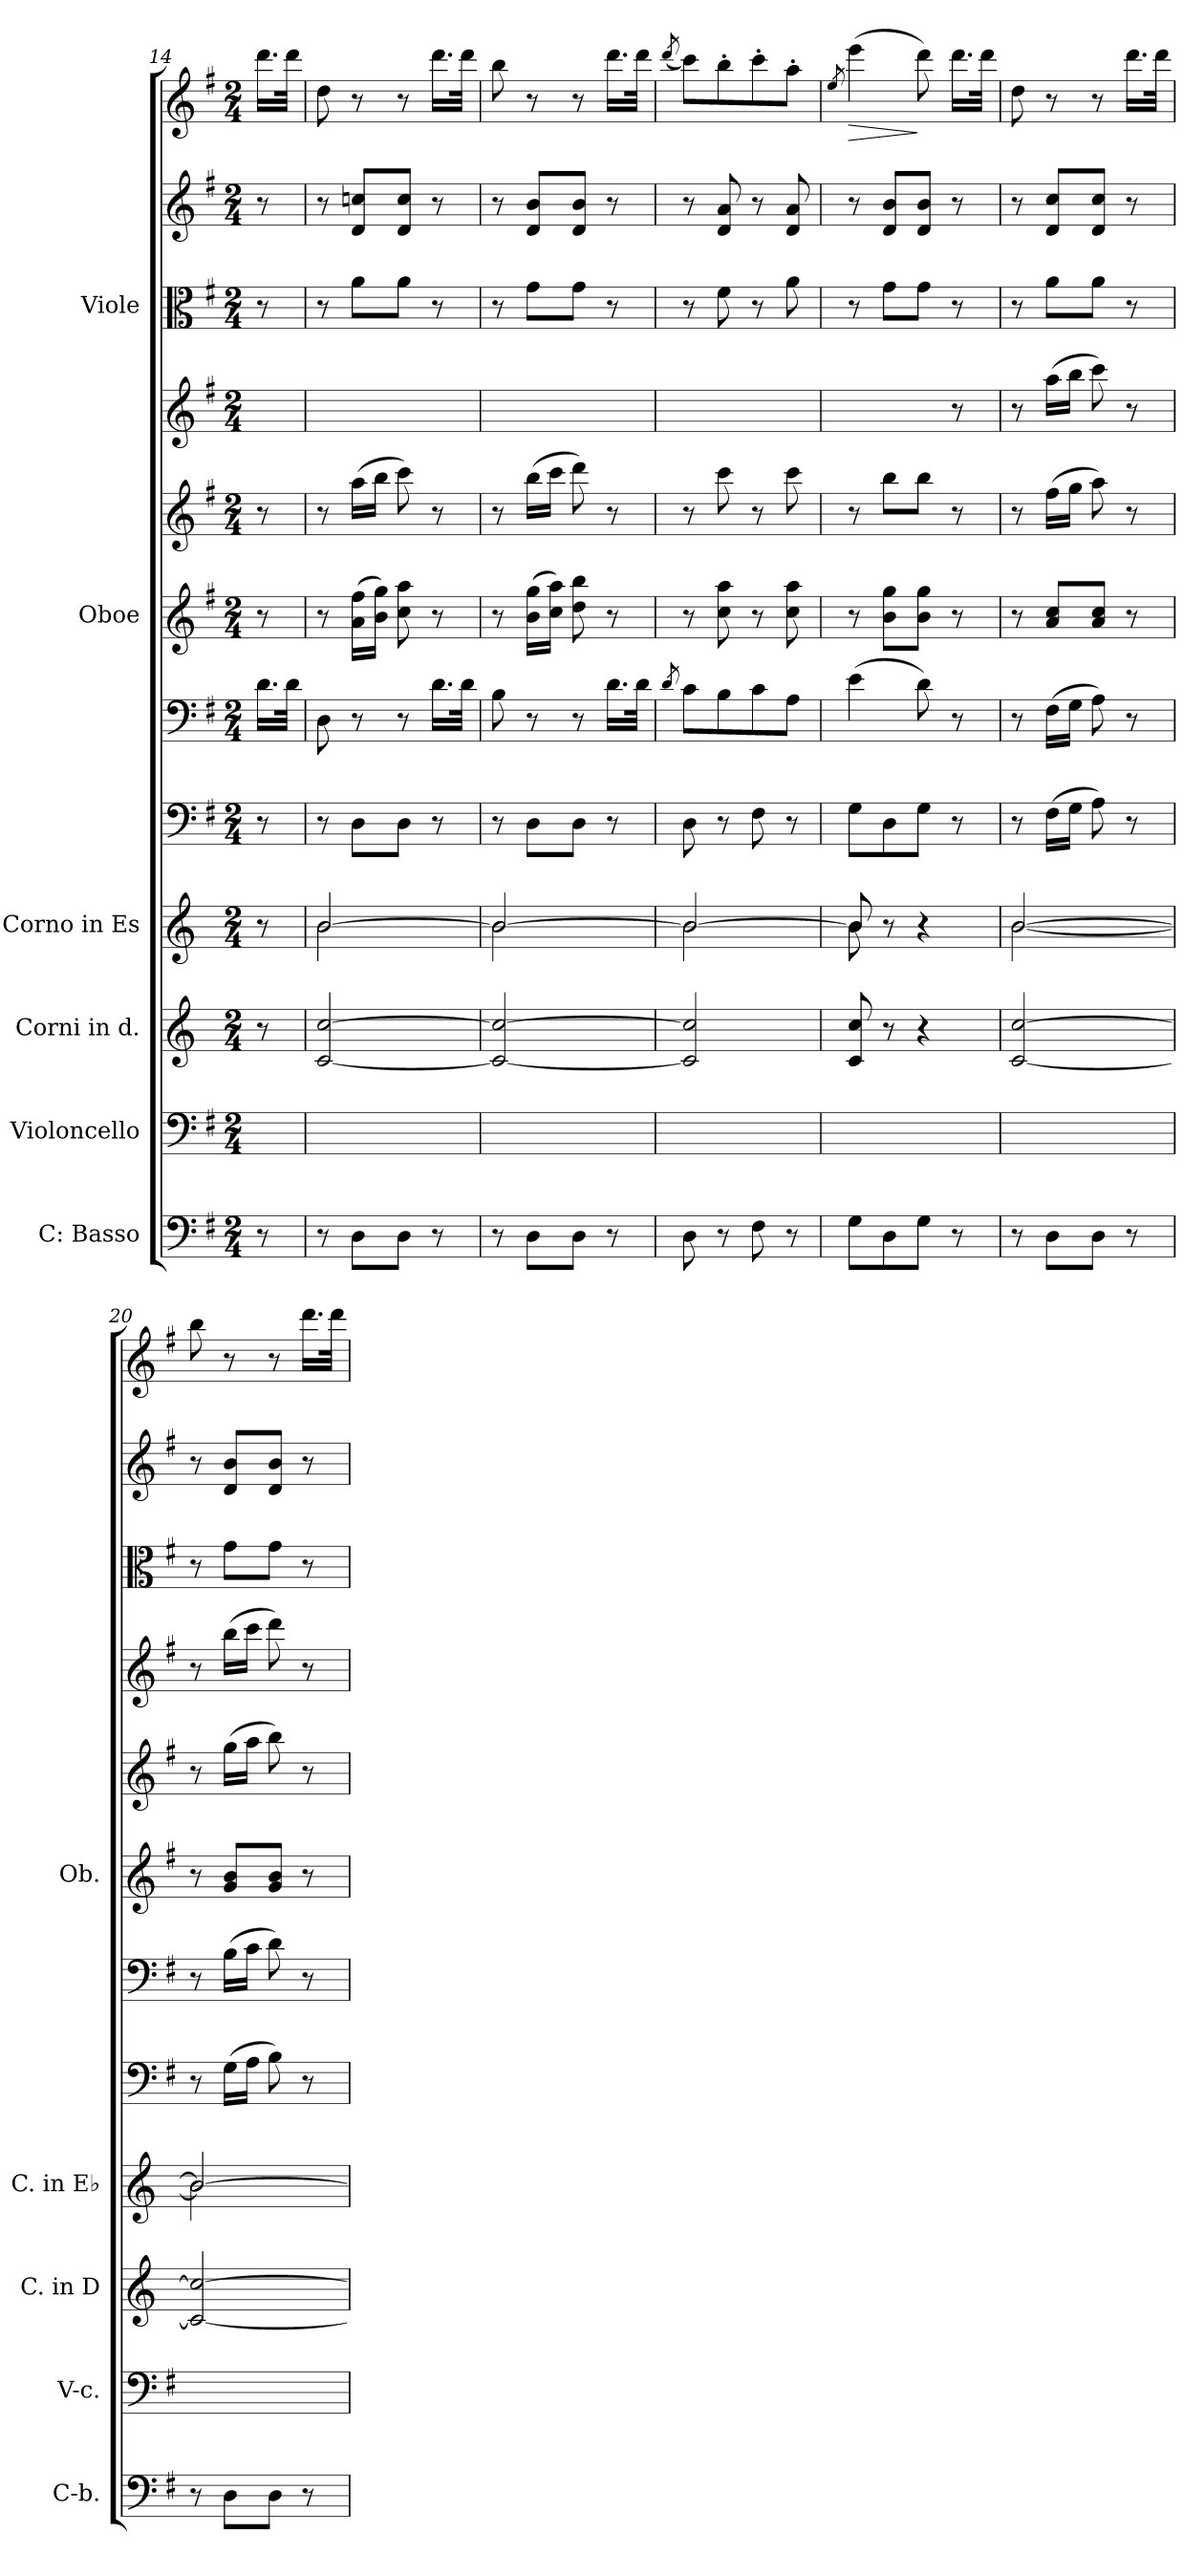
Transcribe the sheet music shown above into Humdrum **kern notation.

**kern	**kern	**kern	**kern	**kern	**kern	**kern	**kern	**kern	**kern	**kern	**kern	**dynam
*part12	*part11	*part10	*part9	*part8	*part7	*part6	*part5	*part4	*part3	*part2	*part1	*part1
*staff12	*staff11	*staff10	*staff9	*staff8	*staff7	*staff6	*staff5	*staff4	*staff3	*staff2	*staff1	*staff1
*I"C: Basso	*I"Violoncello	*I"Corni in d.	*I"Corno in Es	*	*	*I"Oboe	*	*	*I"Viole	*	*	*
*I'C-b.	*I'V-c.	*I'C. in D	*I'C. in E♭	*	*	*I'Ob.	*	*	*	*	*	*
*clefF4	*clefF4	*clefG2	*clefG2	*clefF4	*clefF4	*clefG2	*clefG2	*clefG2	*clefC3	*clefG2	*clefG2	*
*	*	*ITrd6c10	*ITrd5c9	*	*	*	*	*	*	*	*	*
*k[f#]	*k[f#]	*k[f#c#]	*k[b-e-a-]	*k[f#]	*k[f#]	*k[f#]	*k[f#]	*k[f#]	*k[f#]	*k[f#]	*k[f#]	*
*M2/4	*M2/4	*M2/4	*M2/4	*M2/4	*M2/4	*M2/4	*M2/4	*M2/4	*M2/4	*M2/4	*M2/4	*
=14	=14	=14	=14	=14	=14	=14	=14	=14	=14	=14	=14	=14
8r	8ryy	8r	8r	8r	16.d\LL	8r	8r	16.ddd\LLyy	8r	8r	16.ddd\LL	.
.	.	.	.	.	32d\JJk	.	.	32ddd\JJkyy	.	.	32ddd\JJk	.
=15	=15	=15	=15	=15	=15	=15	=15	=15	=15	=15	=15	=15
*	*	*	*^	*	*	*	*	*	*	*	*	*
8r	8ryy	[2D/ [2d/	[2d/	2d\	8r	8D\	8r	8r	8dd\yy	8r	8r	8dd\	.
8D\L	8D\Lyy	.	.	.	8D\L	8r	(16a\ 16ff#\LL	(16aa\LL	8ryy	8a\L	8d/ 8ccn/L	8r	.
.	.	.	.	.	.	.	16b\ 16gg\JJ)	16bb\JJ	.	.	.	.	.
8D\J	8D\Jyy	.	.	.	8D\J	8r	8cc\ 8aa\	8ccc\)	8ryy	8a\J	8d/ 8cc/J	8r	.
8r	8ryy	.	.	.	8r	16.d\LL	8r	8r	16.ddd\LLyy	8r	8r	16.ddd\LL	.
.	.	.	.	.	.	32d\JJk	.	.	32ddd\JJkyy	.	.	32ddd\JJk	.
=16	=16	=16	=16	=16	=16	=16	=16	=16	=16	=16	=16	=16	=16
8r	8ryy	2D_/ 2d_/	2d/_	2d\	8r	8B\	8r	8r	8bb\yy	8r	8r	8bb\	.
8D\L	8D\Lyy	.	.	.	8D\L	8r	(16b\ 16gg\LL	(16bb\LL	8ryy	8g\L	8d/ 8b/L	8r	.
.	.	.	.	.	.	.	16cc\ 16aa\JJ)	16ccc\JJ	.	.	.	.	.
8D\J	8D\Jyy	.	.	.	8D\J	8r	8dd\ 8bb\	8ddd\)	8ryy	8g\J	8d/ 8b/J	8r	.
8r	8ryy	.	.	.	8r	16.d\LL	8r	8r	16.ddd\LLyy	8r	8r	16.ddd\LL	.
.	.	.	.	.	.	32d\JJk	.	.	32ddd\JJkyy	.	.	32ddd\JJk	.
=17	=17	=17	=17	=17	=17	=17	=17	=17	=17	=17	=17	=17	=17
.	.	.	.	.	.	8qd/	.	.	(8qddd/yy	.	.	(8qddd/	.
8D\	8D\yy	2D]/ 2d]/	2d/_	2d\	8D\	8c\L	8r	8r	8ccc\Lyy)	8r	8r	8ccc\L)	.
8r	8ryy	.	.	.	8r	8B\	8cc\ 8aa\	8ccc\	8bb'\yy	8f#\	8d/ 8a/	8bb'\	.
8F#\	8F#\yy	.	.	.	8F#\	8c\	8r	8r	8ccc'\yy	8r	8r	8ccc'\	.
8r	8ryy	.	.	.	8r	8A\J	8cc\ 8aa\	8ccc\	8aa'\Jyy	8a\	8d/ 8a/	8aa'\J	.
=18	=18	=18	=18	=18	=18	=18	=18	=18	=18	=18	=18	=18	=18
.	.	.	.	.	.	.	.	.	8qee/yy	.	.	8qee/	.
!	!	!	!	!	!	!	!	!	!	!	!	!	!LO:HP:b
8G\L	8G\Lyy	8D/ 8d/	8d/]	8d\	8G\L	(4e\	8r	8r	(4eee\yy	8r	8r	(4eee\	>
8D\	8D\yy	8r	8r	8ryy	8D\	.	8b\ 8gg\L	8bb\L	.	8g\L	8d/ 8b/L	.	.
8G\J	8G\Jyy	4r	4r	4ryy	8G\J	8d\)	8b\ 8gg\J	8bb\J	8ddd\yy)	8g\J	8d/ 8b/J	8ddd\)	]
8r	8ryy	.	.	.	8r	8r	8r	8r	8r	8r	8r	16.ddd\LL	.
.	.	.	.	.	.	.	.	.	.	.	.	32ddd\JJk	.
=19	=19	=19	=19	=19	=19	=19	=19	=19	=19	=19	=19	=19	=19
8r	8ryy	[2D/ [2d/	[2d/	[2d\	8r	8r	8r	8r	8r	8r	8r	8dd\	.
8D\L	8D\Lyy	.	.	.	(16F#\LL	(16F#\LL	8a/ 8cc/L	(16ff#\LL	(16aa\LL	8a\L	8d/ 8cc/L	8r	.
.	.	.	.	.	16G\JJ	16G\JJ	.	16gg\JJ	16bb\JJ	.	.	.	.
8D\J	8D\Jyy	.	.	.	8A\)	8A\)	8a/ 8cc/J	8aa\)	8ccc\)	8a\J	8d/ 8cc/J	8r	.
8r	8ryy	.	.	.	8r	8r	8r	8r	8r	8r	8r	16.ddd\LL	.
.	.	.	.	.	.	.	.	.	.	.	.	32ddd\JJk	.
=20	=20	=20	=20	=20	=20	=20	=20	=20	=20	=20	=20	=20	=20
8r	8ryy	2D_/ 2d_/	2d/_	2d\]	8r	8r	8r	8r	8r	8r	8r	8bb\	.
8D\L	8D\Lyy	.	.	.	(16G\LL	(16B\LL	8g/ 8b/L	(16gg\LL	(16bb\LL	8g\L	8d/ 8b/L	8r	.
.	.	.	.	.	16A\JJ	16c\JJ	.	16aa\JJ	16ccc\JJ	.	.	.	.
8D\J	8D\Jyy	.	.	.	8B\)	8d\)	8g/ 8b/J	8bb\)	8ddd\)	8g\J	8d/ 8b/J	8r	.
8r	8ryy	.	.	.	8r	8r	8r	8r	8r	8r	8r	16.ddd\LL	.
.	.	.	.	.	.	.	.	.	.	.	.	32ddd\JJk	.
*	*	*	*v	*v	*	*	*	*	*	*	*	*	*
=	=	=	=	=	=	=	=	=	=	=	=	=
*-	*-	*-	*-	*-	*-	*-	*-	*-	*-	*-	*-	*-
